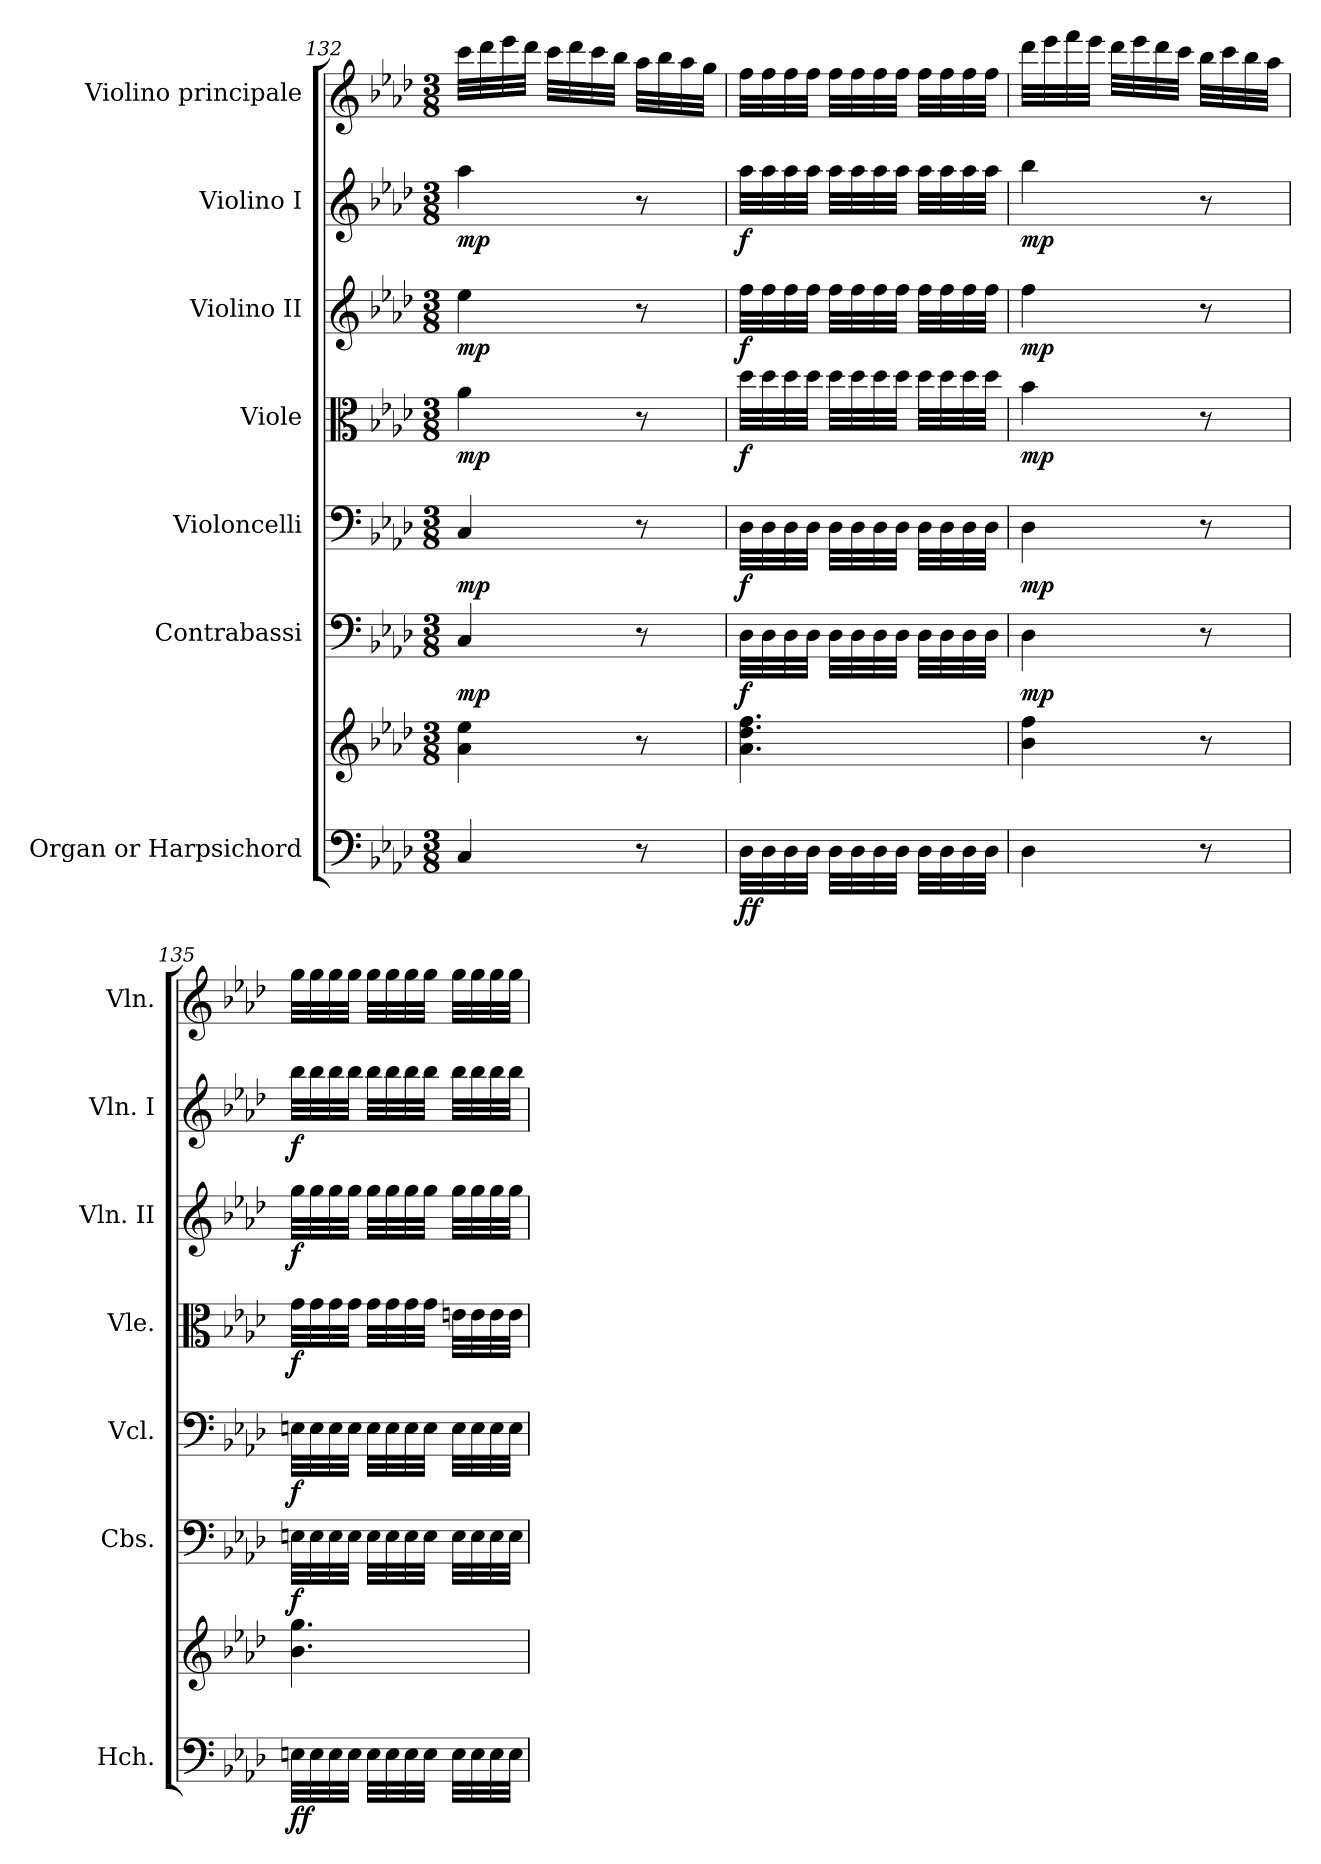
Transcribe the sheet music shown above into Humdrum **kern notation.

**kern	**kern	**dynam	**kern	**dynam	**kern	**dynam	**kern	**dynam	**kern	**dynam	**kern	**dynam	**kern
*part7	*part7	*part7	*part6	*part6	*part5	*part5	*part4	*part4	*part3	*part3	*part2	*part2	*part1
*staff8	*staff7	*staff7/8	*staff6	*staff6	*staff5	*staff5	*staff4	*staff4	*staff3	*staff3	*staff2	*staff2	*staff1
*I"Organ or Harpsichord	*	*	*I"Contrabassi	*	*I"Violoncelli	*	*I"Viole	*	*I"Violino II	*	*I"Violino I	*	*I"Violino principale
*I'Hch.	*	*	*I'Cbs.	*	*I'Vcl.	*	*I'Vle.	*	*I'Vln. II	*	*I'Vln. I	*	*I'Vln.
*clefF4	*clefG2	*	*clefF4	*	*clefF4	*	*clefC3	*	*clefG2	*	*clefG2	*	*clefG2
*	*	*	*ITrd7c12	*	*	*	*	*	*	*	*	*	*
*k[b-e-a-d-]	*k[b-e-a-d-]	*	*k[b-e-a-d-]	*	*k[b-e-a-d-]	*	*k[b-e-a-d-]	*	*k[b-e-a-d-]	*	*k[b-e-a-d-]	*	*k[b-e-a-d-]
*M3/8	*M3/8	*	*M3/8	*	*M3/8	*	*M3/8	*	*M3/8	*	*M3/8	*	*M3/8
=132	=132	=132	=132	=132	=132	=132	=132	=132	=132	=132	=132	=132	=132
!	!	!LO:DY:b=2	!	!	!	!	!	!	!	!	!	!	!
!	!	!LO:DY:n=1:b	!	!	!	!	!	!	!	!	!	!	!
!	!	!LO:DY:n=2:b	!	!LO:DY:b	!	!LO:DY:b	!	!LO:DY:b	!	!LO:DY:b	!	!LO:DY:b	!
4C/	4a-\ 4ee-\	mp mp mp	4CC/	mp	4C/	mp	4a-\	mp	4ee-\	mp	4aa-\	mp	32ccc\LLL
.	.	.	.	.	.	.	.	.	.	.	.	.	32ddd-\
.	.	.	.	.	.	.	.	.	.	.	.	.	32eee-\
.	.	.	.	.	.	.	.	.	.	.	.	.	32ddd-\JJJ
.	.	.	.	.	.	.	.	.	.	.	.	.	32ccc\LLL
.	.	.	.	.	.	.	.	.	.	.	.	.	32ddd-\
.	.	.	.	.	.	.	.	.	.	.	.	.	32ccc\
.	.	.	.	.	.	.	.	.	.	.	.	.	32bb-\JJJ
8r	8r	.	8r	.	8r	.	8r	.	8r	.	8r	.	32aa-\LLL
.	.	.	.	.	.	.	.	.	.	.	.	.	32bb-\
.	.	.	.	.	.	.	.	.	.	.	.	.	32aa-\
.	.	.	.	.	.	.	.	.	.	.	.	.	32gg\JJJ
=133	=133	=133	=133	=133	=133	=133	=133	=133	=133	=133	=133	=133	=133
!	!	!LO:DY:b=2	!	!	!	!	!	!	!	!	!	!	!
!	!	!LO:DY:n=1:b	!	!LO:DY:b	!	!LO:DY:b	!	!LO:DY:b	!	!LO:DY:b	!	!LO:DY:b	!
32D-\LLL	4.a-\ 4.dd-\ 4.ff\	f f	32DD-\LLL	f	32D-\LLL	f	32dd-\LLL	f	32ff\LLL	f	32aa-\LLL	f	32ff\LLL
32D-\	.	.	32DD-\	.	32D-\	.	32dd-\	.	32ff\	.	32aa-\	.	32ff\
32D-\	.	.	32DD-\	.	32D-\	.	32dd-\	.	32ff\	.	32aa-\	.	32ff\
32D-\JJJ	.	.	32DD-\JJJ	.	32D-\JJJ	.	32dd-\JJJ	.	32ff\JJJ	.	32aa-\JJJ	.	32ff\JJJ
32D-\LLL	.	.	32DD-\LLL	.	32D-\LLL	.	32dd-\LLL	.	32ff\LLL	.	32aa-\LLL	.	32ff\LLL
32D-\	.	.	32DD-\	.	32D-\	.	32dd-\	.	32ff\	.	32aa-\	.	32ff\
32D-\	.	.	32DD-\	.	32D-\	.	32dd-\	.	32ff\	.	32aa-\	.	32ff\
32D-\JJJ	.	.	32DD-\JJJ	.	32D-\JJJ	.	32dd-\JJJ	.	32ff\JJJ	.	32aa-\JJJ	.	32ff\JJJ
32D-\LLL	.	.	32DD-\LLL	.	32D-\LLL	.	32dd-\LLL	.	32ff\LLL	.	32aa-\LLL	.	32ff\LLL
32D-\	.	.	32DD-\	.	32D-\	.	32dd-\	.	32ff\	.	32aa-\	.	32ff\
32D-\	.	.	32DD-\	.	32D-\	.	32dd-\	.	32ff\	.	32aa-\	.	32ff\
32D-\JJJ	.	.	32DD-\JJJ	.	32D-\JJJ	.	32dd-\JJJ	.	32ff\JJJ	.	32aa-\JJJ	.	32ff\JJJ
=134	=134	=134	=134	=134	=134	=134	=134	=134	=134	=134	=134	=134	=134
!	!	!LO:DY:b=2	!	!	!	!	!	!	!	!	!	!	!
!	!	!LO:DY:n=1:b	!	!	!	!	!	!	!	!	!	!	!
!	!	!LO:DY:n=2:b	!	!LO:DY:b	!	!LO:DY:b	!	!LO:DY:b	!	!LO:DY:b	!	!LO:DY:b	!
4D-\	4b-\ 4ff\	mp mp mp	4DD-\	mp	4D-\	mp	4b-\	mp	4ff\	mp	4bb-\	mp	32ddd-\LLL
.	.	.	.	.	.	.	.	.	.	.	.	.	32eee-\
.	.	.	.	.	.	.	.	.	.	.	.	.	32fff\
.	.	.	.	.	.	.	.	.	.	.	.	.	32eee-\JJJ
.	.	.	.	.	.	.	.	.	.	.	.	.	32ddd-\LLL
.	.	.	.	.	.	.	.	.	.	.	.	.	32eee-\
.	.	.	.	.	.	.	.	.	.	.	.	.	32ddd-\
.	.	.	.	.	.	.	.	.	.	.	.	.	32ccc\JJJ
8r	8r	.	8r	.	8r	.	8r	.	8r	.	8r	.	32bb-\LLL
.	.	.	.	.	.	.	.	.	.	.	.	.	32ccc\
.	.	.	.	.	.	.	.	.	.	.	.	.	32bb-\
.	.	.	.	.	.	.	.	.	.	.	.	.	32aa-\JJJ
!!LO:LB:g=z
=135	=135	=135	=135	=135	=135	=135	=135	=135	=135	=135	=135	=135	=135
!	!	!LO:DY:b=2	!	!	!	!	!	!	!	!	!	!	!
!	!	!LO:DY:n=1:b	!	!LO:DY:b	!	!LO:DY:b	!	!LO:DY:b	!	!LO:DY:b	!	!LO:DY:b	!
32En\LLL	4.b-\ 4.gg\	f f	32EEn\LLL	f	32En\LLL	f	32g\LLL	f	32gg\LLL	f	32bb-\LLL	f	32gg\LLL
32E\	.	.	32EE\	.	32E\	.	32g\	.	32gg\	.	32bb-\	.	32gg\
32E\	.	.	32EE\	.	32E\	.	32g\	.	32gg\	.	32bb-\	.	32gg\
32E\JJJ	.	.	32EE\JJJ	.	32E\JJJ	.	32g\JJJ	.	32gg\JJJ	.	32bb-\JJJ	.	32gg\JJJ
32E\LLL	.	.	32EE\LLL	.	32E\LLL	.	32g\LLL	.	32gg\LLL	.	32bb-\LLL	.	32gg\LLL
32E\	.	.	32EE\	.	32E\	.	32g\	.	32gg\	.	32bb-\	.	32gg\
32E\	.	.	32EE\	.	32E\	.	32g\	.	32gg\	.	32bb-\	.	32gg\
32E\JJJ	.	.	32EE\JJJ	.	32E\JJJ	.	32g\JJJ	.	32gg\JJJ	.	32bb-\JJJ	.	32gg\JJJ
32E\LLL	.	.	32EE\LLL	.	32E\LLL	.	32en\LLL	.	32gg\LLL	.	32bb-\LLL	.	32gg\LLL
32E\	.	.	32EE\	.	32E\	.	32e\	.	32gg\	.	32bb-\	.	32gg\
32E\	.	.	32EE\	.	32E\	.	32e\	.	32gg\	.	32bb-\	.	32gg\
32E\JJJ	.	.	32EE\JJJ	.	32E\JJJ	.	32e\JJJ	.	32gg\JJJ	.	32bb-\JJJ	.	32gg\JJJ
=	=	=	=	=	=	=	=	=	=	=	=	=	=
*-	*-	*-	*-	*-	*-	*-	*-	*-	*-	*-	*-	*-	*-
